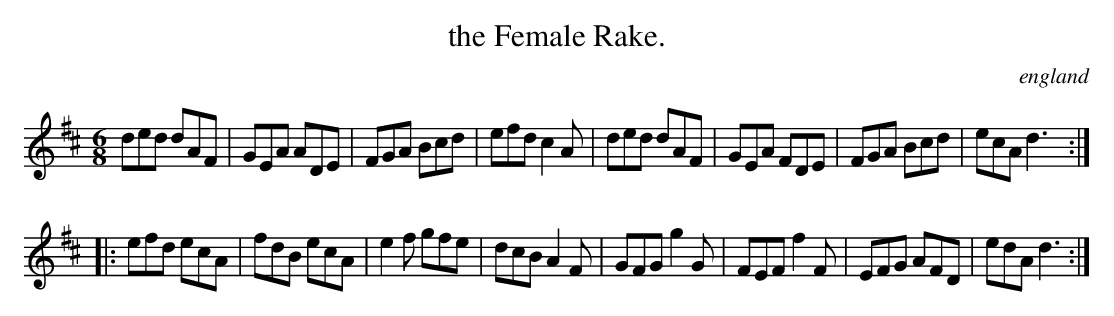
X:1
T:the Female Rake.
O:england
M:6/8
L:1/8
K:D
ded dAF|GEA ADE|FGA Bcd|efd c2A|ded dAF|GEA FDE|FGA Bcd|ecA d3::
efd ecA|fdB ecA|e2f gfe|dcB A2F|GFG g2G|FEF f2F|EFG AFD|edA d3:|
